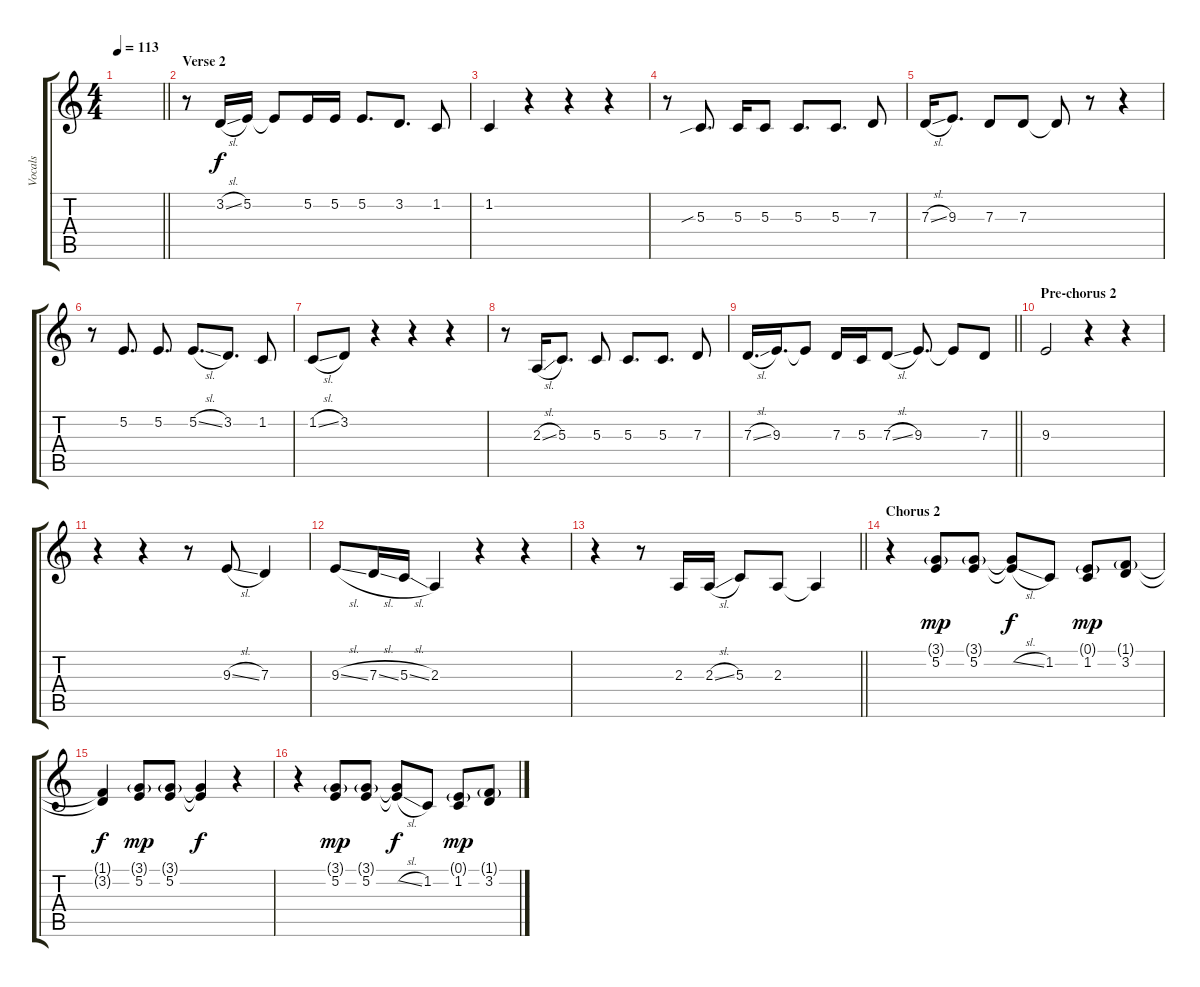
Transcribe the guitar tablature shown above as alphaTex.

\track ("Vocals" "Vocals") {instrument tenorsax}
\staff {score tabs}
\tuning (E4 B3 G3 D3 A2 E2) {hide}
\ts (4 4)
\tempo 113
\clef g2
\barLineRight lightlight
\ks c
|
\section ("" "Verse 2")
r.8 3.2{sl}.16 5.2.16 5.2{t}.8 5.2.16 5.2.16 5.2.8{d} 3.2.8{d} 1.2.8 |
1.2.4 r.4 r.4 r.4 |
r.8 5.3{sib}.8{d} 5.3.16 5.3.8 5.3.8{d} 5.3.8{d} 7.3.8 |
7.3{sl}.16 9.3.8{d} 7.3.8 7.3.8 7.3{t}.8 r.8 r.4 |
r.8 5.2.8{d} 5.2.8{d} 5.2{sl}.8{d} 3.2.8{d} 1.2.8 |
1.2{sl}.8 3.2.8 r.4 r.4 r.4 |
r.8 2.3{sl}.16 5.3.8{d} 5.3.8 5.3.8{d} 5.3.8{d} 7.3.8 |
\barLineRight lightlight
7.3{sl}.16{d} 9.3.16{d} 9.3{t}.8 7.3.16 5.3.16 7.3{sl}.8 9.3.8{d} 9.3{t}.8 7.3.8 |
\section ("" "Pre-chorus 2")
9.3.2 r.4 r.4 |
r.4 r.4 r.8 9.3{sl}.8 7.3.4 |
9.3{sl}.8 7.3{sl}.16 5.3{sl}.16 2.3.4 r.4 r.4 |
\barLineRight lightlight
r.4 r.8 2.3.16 2.3{sl}.16 5.3.8 2.3.8 2.3{t}.4 |
\section ("" "Chorus 2")
r.4 (3.1{g} 5.2).8{dy mp} (3.1{g} 5.2).8 (3.1{t} 5.2{sl t}).8{dy f} 1.2.8 (0.1{g} 1.2).8{dy mp} (1.1{g} 3.2).8 |
(1.1{t} 3.2{t}).4{dy f} (3.1{g} 5.2).8{dy mp} (3.1{g} 5.2).8 (3.1{t} 5.2{t}).4{dy f} r.4 |
r.4 (3.1{g} 5.2).8{dy mp} (3.1{g} 5.2).8 (3.1{t} 5.2{sl t}).8{dy f} 1.2.8 (0.1{g} 1.2).8{dy mp} (1.1{g} 3.2).8
